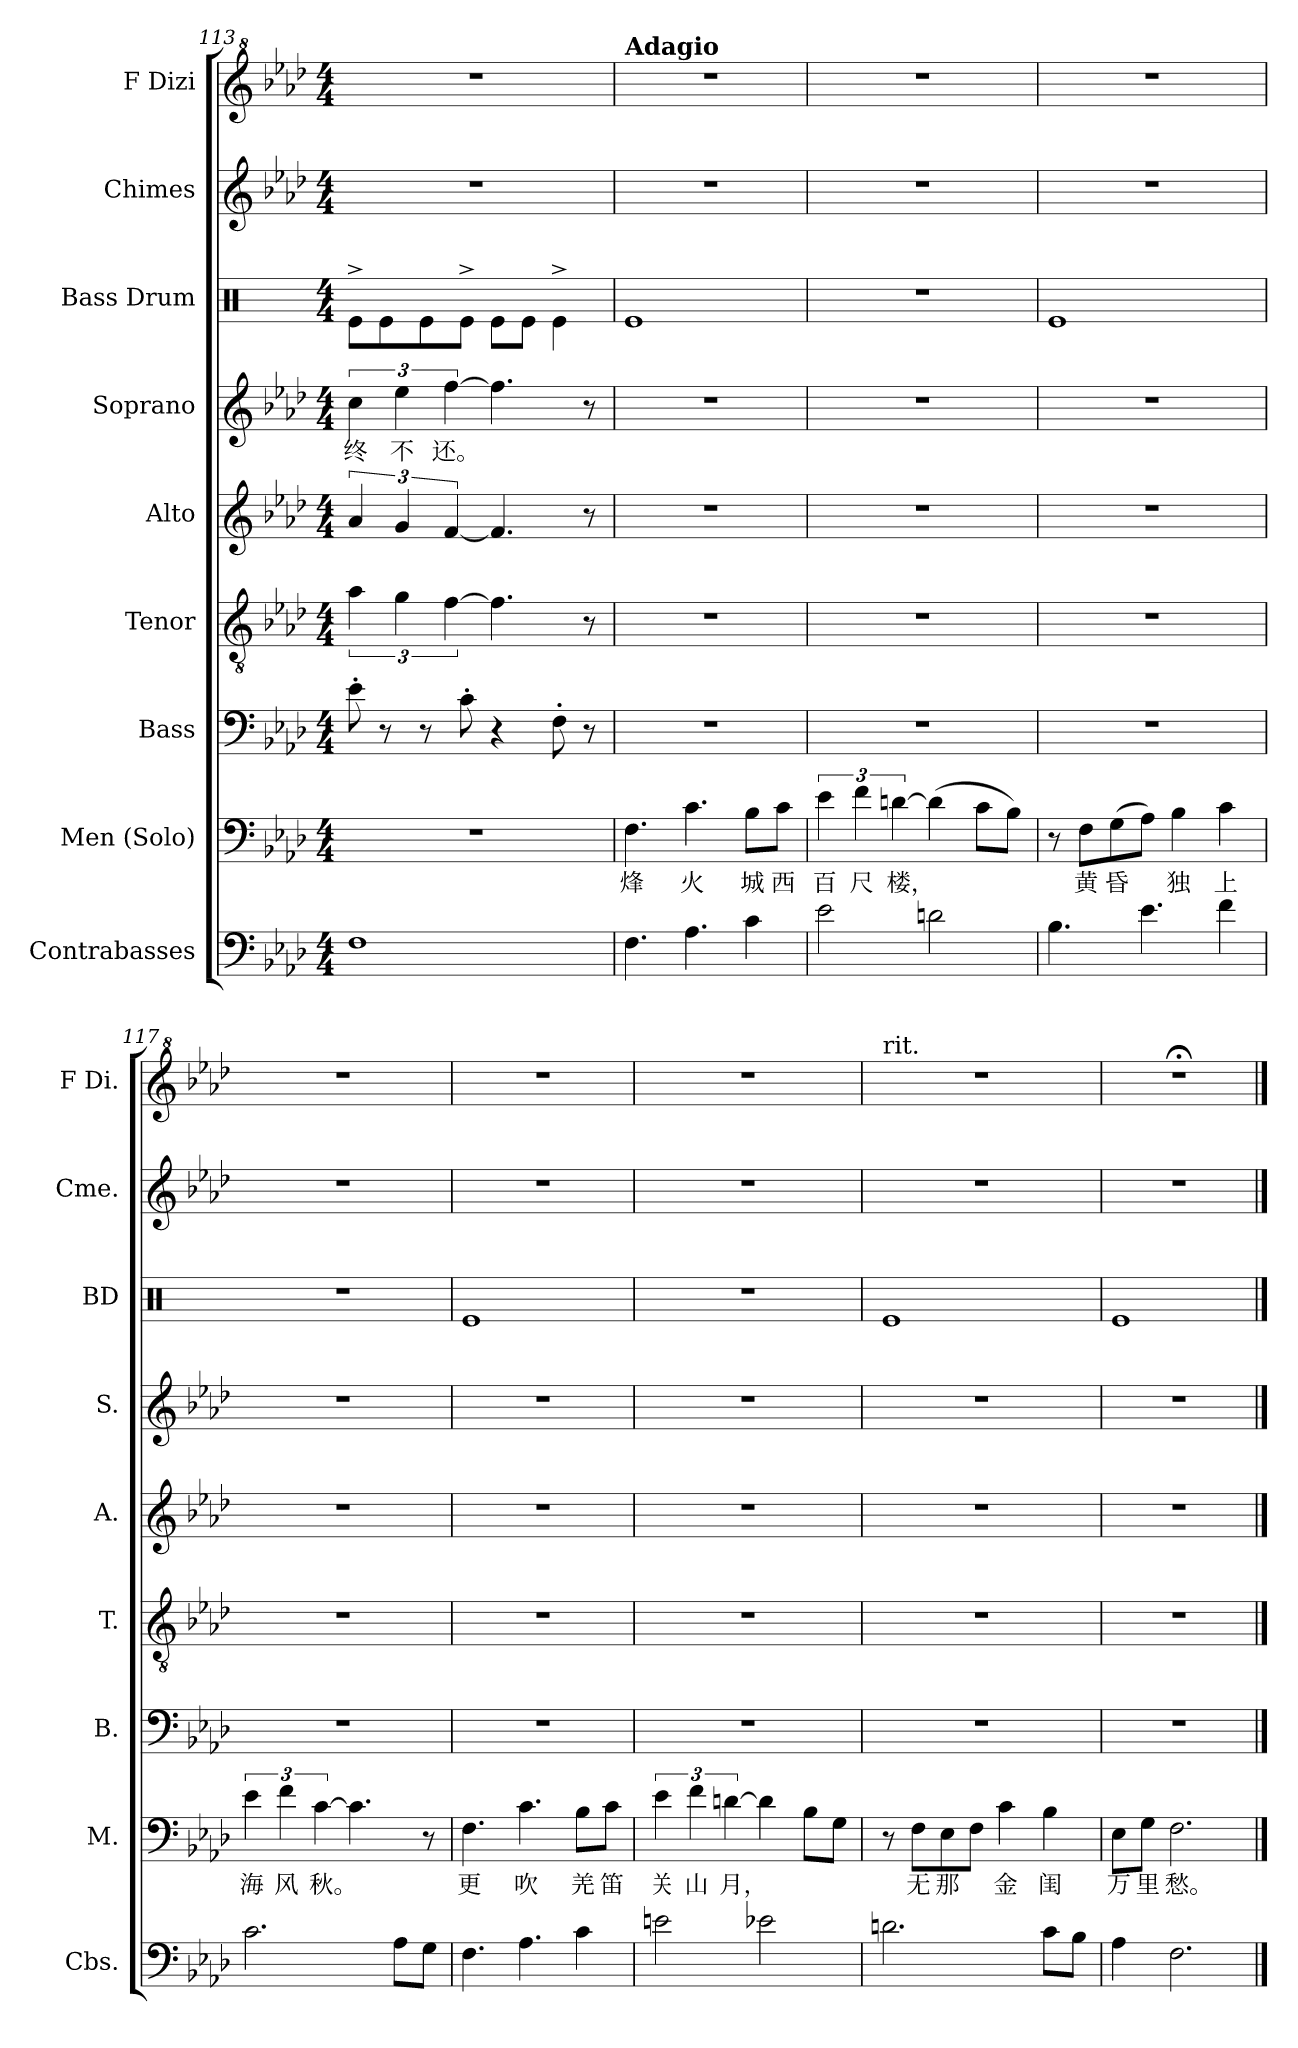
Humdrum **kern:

**kern	**kern	**text	**kern	**kern	**kern	**kern	**text	**kern	**kern	**kern
*part9	*part8	*part8	*part7	*part6	*part5	*part4	*part4	*part3	*part2	*part1
*staff9	*staff8	*staff8	*staff7	*staff6	*staff5	*staff4	*staff4	*staff3	*staff2	*staff1
*I"Contrabasses	*I"Men (Solo)	*	*I"Bass	*I"Tenor	*I"Alto	*I"Soprano	*	*I"Bass Drum	*I"Chimes	*I"F Dizi
*I'Cbs.	*I'M.	*	*I'B.	*I'T.	*I'A.	*I'S.	*	*I'BD	*I'Cme.	*I'F Di.
*clefF4	*clefF4	*	*clefF4	*clefGv2	*clefG2	*clefG2	*	*clefX	*clefG2	*clefG^2
*ITrd7c12	*	*	*	*	*	*	*	*	*	*ITrd-7c-12
*k[b-e-a-d-]	*k[b-e-a-d-]	*	*k[b-e-a-d-]	*k[b-e-a-d-]	*k[b-e-a-d-]	*k[b-e-a-d-]	*	*k[]	*k[b-e-a-d-]	*k[b-e-a-d-]
*M4/4	*M4/4	*	*M4/4	*M4/4	*M4/4	*M4/4	*	*M4/4	*M4/4	*M4/4
=113	=113	=113	=113	=113	=113	=113	=113	=113	=113	=113
!	!	!	!	!	!	!	!LO:LY:b	!	!	!
1FF	1r	.	8e-'\	6a-\	6a-/	6cc\	终	8Re^\L	1r	1r
.	.	.	8r	.	.	.	.	8Re\	.	.
!	!	!	!	!	!	!	!LO:LY:b	!	!	!
.	.	.	.	6g\	6g/	6ee-\	不	.	.	.
.	.	.	8r	.	.	.	.	8Re\	.	.
!	!	!	!	!	!	!	!LO:LY:b	!	!	!
.	.	.	.	[6f\	[6f/	[6ff\	还。	.	.	.
.	.	.	8c'\	.	.	.	.	8Re^\J	.	.
.	.	.	4r	4.f\]	4.f/]	4.ff\]	.	8Re\L	.	.
.	.	.	.	.	.	.	.	8Re\J	.	.
.	.	.	8F'\	.	.	.	.	4Re^\	.	.
.	.	.	8r	8r	8r	8r	.	.	.	.
=114	=114	=114	=114	=114	=114	=114	=114	=114	=114	=114
!	!	!	!	!	!	!	!	!	!	!LO:TX:a:B:t=Adagio
!	!	!LO:LY:b	!	!	!	!	!	!	!	!
4.FF\	4.F\	烽	1r	1r	1r	1r	.	1Re	1r	1r
!	!	!LO:LY:b	!	!	!	!	!	!	!	!
4.AA-\	4.c\	火	.	.	.	.	.	.	.	.
!	!	!LO:LY:b	!	!	!	!	!	!	!	!
4C\	8B-\L	城	.	.	.	.	.	.	.	.
!	!	!LO:LY:b	!	!	!	!	!	!	!	!
.	8c\J	西	.	.	.	.	.	.	.	.
!!LO:LB:g=z
=115	=115	=115	=115	=115	=115	=115	=115	=115	=115	=115
!	!	!LO:LY:b	!	!	!	!	!	!	!	!
2E-\	6e-\	百	1r	1r	1r	1r	.	1r	1r	1r
!	!	!LO:LY:b	!	!	!	!	!	!	!	!
.	6f\	尺	.	.	.	.	.	.	.	.
!	!	!LO:LY:b	!	!	!	!	!	!	!	!
.	[6dn\	楼，	.	.	.	.	.	.	.	.
2Dn\	(4d\]	.	.	.	.	.	.	.	.	.
.	8c\L	.	.	.	.	.	.	.	.	.
.	8B-\J)	.	.	.	.	.	.	.	.	.
=116	=116	=116	=116	=116	=116	=116	=116	=116	=116	=116
4.BB-\	8r	.	1r	1r	1r	1r	.	1Re	1r	1r
!	!	!LO:LY:b	!	!	!	!	!	!	!	!
.	8F\L	黄	.	.	.	.	.	.	.	.
!	!	!LO:LY:b	!	!	!	!	!	!	!	!
.	(8G\	昏	.	.	.	.	.	.	.	.
4.E-\	8A-\J)	.	.	.	.	.	.	.	.	.
!	!	!LO:LY:b	!	!	!	!	!	!	!	!
.	4B-\	独	.	.	.	.	.	.	.	.
!	!	!LO:LY:b	!	!	!	!	!	!	!	!
4F\	4c\	上	.	.	.	.	.	.	.	.
=117	=117	=117	=117	=117	=117	=117	=117	=117	=117	=117
!	!	!LO:LY:b	!	!	!	!	!	!	!	!
2.C\	6e-\	海	1r	1r	1r	1r	.	1r	1r	1r
!	!	!LO:LY:b	!	!	!	!	!	!	!	!
.	6f\	风	.	.	.	.	.	.	.	.
!	!	!LO:LY:b	!	!	!	!	!	!	!	!
.	[6c\	秋。	.	.	.	.	.	.	.	.
.	4.c\]	.	.	.	.	.	.	.	.	.
8AA-\L	.	.	.	.	.	.	.	.	.	.
8GG\J	8r	.	.	.	.	.	.	.	.	.
=118	=118	=118	=118	=118	=118	=118	=118	=118	=118	=118
!	!	!LO:LY:b	!	!	!	!	!	!	!	!
4.FF\	4.F\	更	1r	1r	1r	1r	.	1Re	1r	1r
!	!	!LO:LY:b	!	!	!	!	!	!	!	!
4.AA-\	4.c\	吹	.	.	.	.	.	.	.	.
!	!	!LO:LY:b	!	!	!	!	!	!	!	!
4C\	8B-\L	羌	.	.	.	.	.	.	.	.
!	!	!LO:LY:b	!	!	!	!	!	!	!	!
.	8c\J	笛	.	.	.	.	.	.	.	.
=119	=119	=119	=119	=119	=119	=119	=119	=119	=119	=119
!	!	!LO:LY:b	!	!	!	!	!	!	!	!
2En\	6e-\	关	1r	1r	1r	1r	.	1r	1r	1r
!	!	!LO:LY:b	!	!	!	!	!	!	!	!
.	6f\	山	.	.	.	.	.	.	.	.
!	!	!LO:LY:b	!	!	!	!	!	!	!	!
.	[6dn\	月，	.	.	.	.	.	.	.	.
2E-X\	4d\]	.	.	.	.	.	.	.	.	.
.	8B-\L	.	.	.	.	.	.	.	.	.
.	8G\J	.	.	.	.	.	.	.	.	.
!!LO:LB:g=z
=120	=120	=120	=120	=120	=120	=120	=120	=120	=120	=120
!	!	!	!	!	!	!	!	!	!	!LO:TX:a:t=rit.
2.Dn\	8r	.	1r	1r	1r	1r	.	1Re	1r	1r
!	!	!LO:LY:b	!	!	!	!	!	!	!	!
.	8F\L	无	.	.	.	.	.	.	.	.
!	!	!LO:LY:b	!	!	!	!	!	!	!	!
.	8E-\	那	.	.	.	.	.	.	.	.
.	8F\J	.	.	.	.	.	.	.	.	.
!	!	!LO:LY:b	!	!	!	!	!	!	!	!
.	4c\	金	.	.	.	.	.	.	.	.
!	!	!LO:LY:b	!	!	!	!	!	!	!	!
8C\L	4B-\	闺	.	.	.	.	.	.	.	.
8BB-\J	.	.	.	.	.	.	.	.	.	.
=121	=121	=121	=121	=121	=121	=121	=121	=121	=121	=121
!	!	!LO:LY:b	!	!	!	!	!	!	!	!
4AA-\	8E-\L	万	1r	1r	1r	1r	.	1Re	1r	1r;<
!	!	!LO:LY:b	!	!	!	!	!	!	!	!
.	8G\J	里	.	.	.	.	.	.	.	.
!	!	!LO:LY:b	!	!	!	!	!	!	!	!
2.FF\	2.F\	愁。	.	.	.	.	.	.	.	.
==	==	==	==	==	==	==	==	==	==	==
*-	*-	*-	*-	*-	*-	*-	*-	*-	*-	*-
